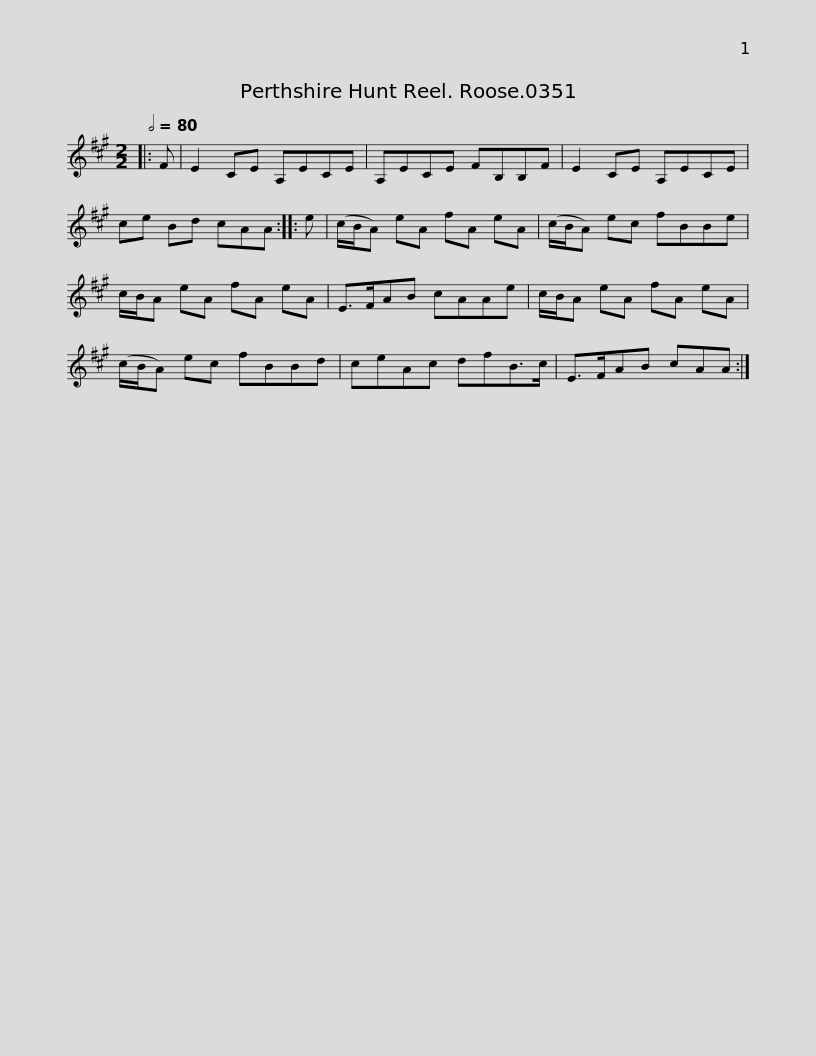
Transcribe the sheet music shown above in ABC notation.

X:1
L:1/8
Q:1/2=80
M:2/2
I:linebreak $
K:A
V:1 treble
V:1
|: F | E2 CE A,ECE | A,ECE FB,B,F | E2 CE A,ECE | ce Bd cAA :: %5
 e | (c/B/A) eA fA eA |$ (c/B/A) ec fBBe | c/B/A eA fA eA | E>FAB cAAe | %10
 c/B/A eA fA eA | (c/B/A) ec fBBd |$ ceAc dfB>c | E>FAB cAA :| %14
